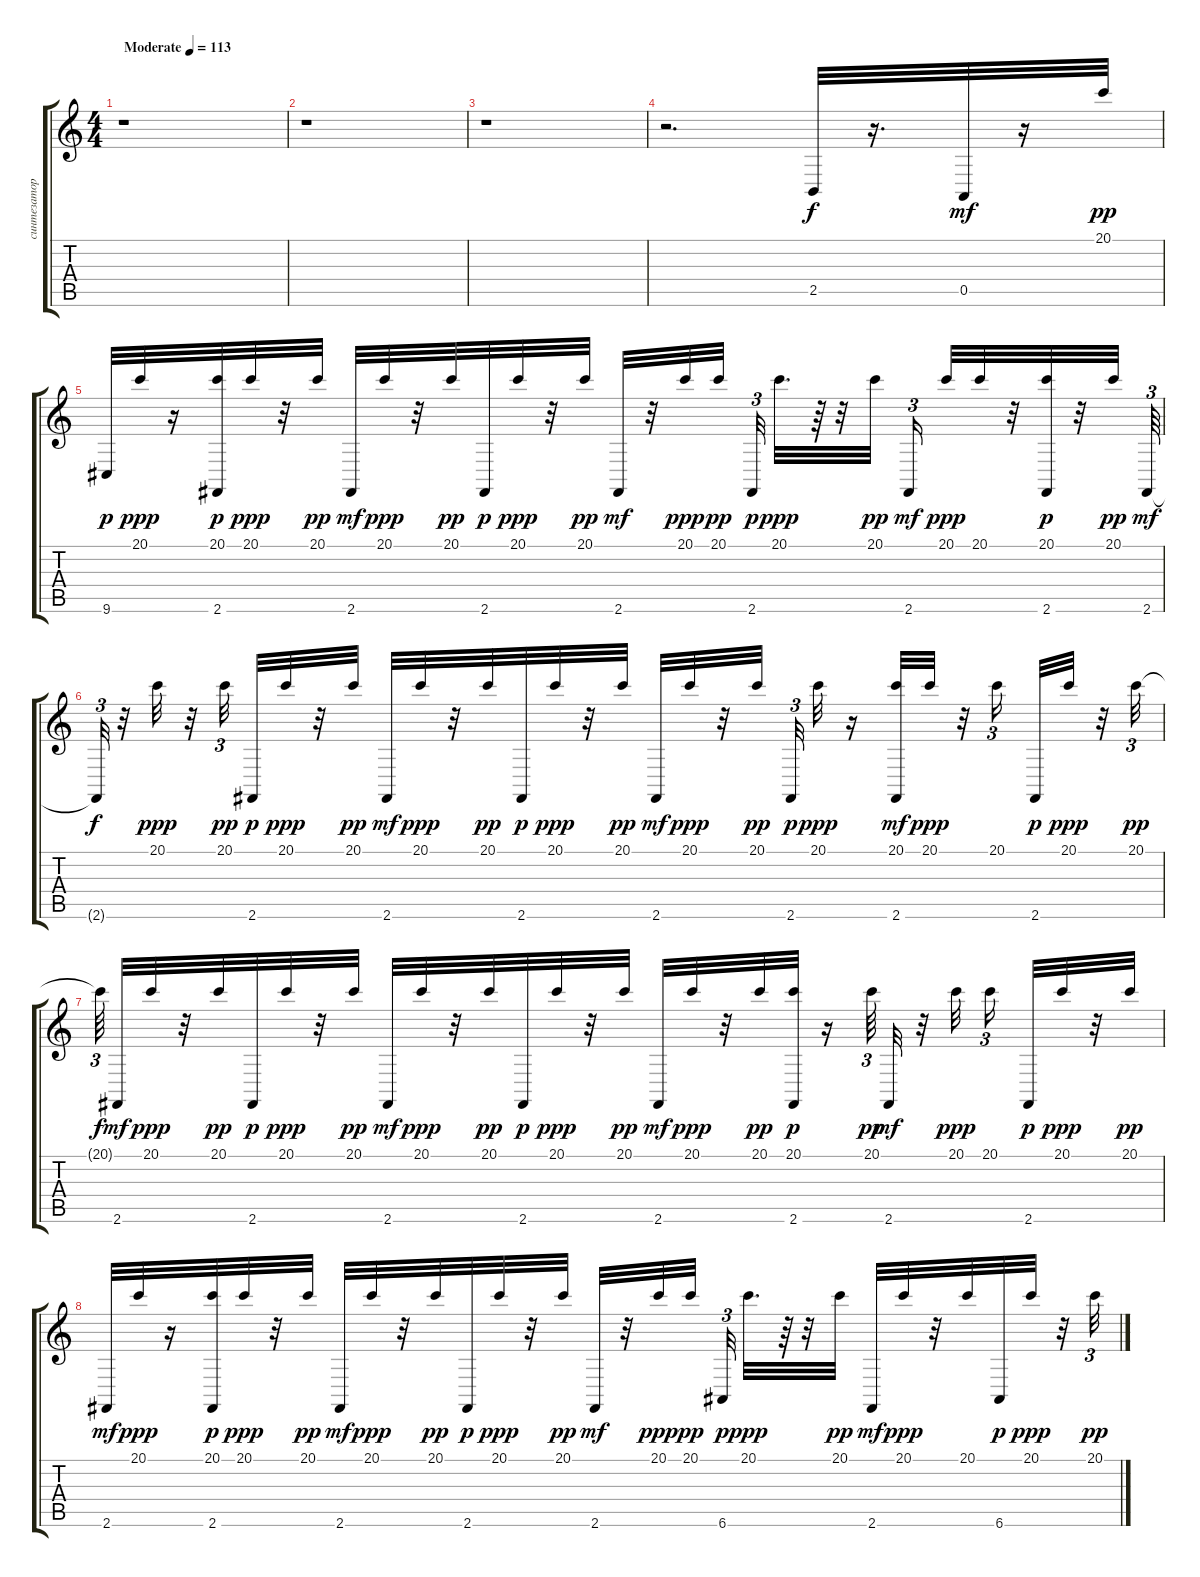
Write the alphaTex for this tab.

\track ("синтезатор" "синтезатор") {instrument acousticgrandpiano}
\staff {score tabs}
\tuning (E4 B3 G3 D3 A2 E2) {hide}
\ts (4 4)
\tempo (113 "Moderate")
\clef g2
\ks c
r.1{dy f instrument acousticgrandpiano} |
r.1 |
r.1 |
r.2{d} 2.5.32 r.16{d} 0.5.32{dy mf} r.16 20.1.32{dy pp} |
9.6.32{dy p} 20.1.32{dy ppp} r.16 (20.1 2.6).32{dy p} 20.1.32{dy ppp} r.32 20.1.32{dy pp} 2.6.32{dy mf} 20.1.32{dy ppp} r.32 20.1.32{dy pp} 2.6.32{dy p} 20.1.32{dy ppp} r.32 20.1.32{dy pp} 2.6.32{dy mf} r.32 20.1.32{dy ppp} 20.1.32{dy pp beam splitsecondary} 2.6.32{tu (3 2) dy p} 20.1.32{d dy ppp} r.64 r.32 20.1.32{dy pp} 2.6.16{tu (3 2) dy mf beam splitsecondary} 20.1.32{dy ppp} 20.1.32 r.32 (20.1 2.6).32{dy p} r.32 20.1.32{dy pp} 2.6.64{tu (3 2) dy mf} |
2.6{t}.32{tu (3 2) dy f} r.32 20.1.32{dy ppp} r.32 20.1.32{tu (3 2) dy pp beam splitsecondary} 2.6.32{dy p} 20.1.32{dy ppp} r.32 20.1.32{dy pp} 2.6.32{dy mf} 20.1.32{dy ppp} r.32 20.1.32{dy pp} 2.6.32{dy p} 20.1.32{dy ppp} r.32 20.1.32{dy pp} 2.6.32{dy mf} 20.1.32{dy ppp} r.32 20.1.32{dy pp beam splitsecondary} 2.6.32{tu (3 2) dy p} 20.1.32{dy ppp} r.16 (20.1 2.6).32{dy mf} 20.1.32{dy ppp} r.32 20.1.16{tu (3 2) beam splitsecondary} 2.6.32{dy p} 20.1.32{dy ppp} r.32 20.1.32{tu (3 2) dy pp} |
20.1{t}.64{tu (3 2) dy f beam splitsecondary} 2.6.32{dy mf} 20.1.32{dy ppp} r.32 20.1.32{dy pp} 2.6.32{dy p} 20.1.32{dy ppp} r.32 20.1.32{dy pp} 2.6.32{dy mf} 20.1.32{dy ppp} r.32 20.1.32{dy pp} 2.6.32{dy p} 20.1.32{dy ppp} r.32 20.1.32{dy pp} 2.6.32{dy mf} 20.1.32{dy ppp} r.32 20.1.32{dy pp} (20.1 2.6).32{dy p} r.16 20.1.64{tu (3 2) dy pp} 2.6.32{dy mf} r.32 20.1.32{dy ppp beam splitsecondary} 20.1.16{tu (3 2) beam splitsecondary} 2.6.32{dy p} 20.1.32{dy ppp} r.32 20.1.32{dy pp} |
2.6.32{dy mf} 20.1.32{dy ppp} r.16 (20.1 2.6).32{dy p} 20.1.32{dy ppp} r.32 20.1.32{dy pp} 2.6.32{dy mf} 20.1.32{dy ppp} r.32 20.1.32{dy pp} 2.6.32{dy p} 20.1.32{dy ppp} r.32 20.1.32{dy pp} 2.6.32{dy mf} r.32 20.1.32{dy ppp} 20.1.32{dy pp beam splitsecondary} 6.6.32{tu (3 2) dy p} 20.1.32{d dy ppp} r.64 r.32 20.1.32{dy pp} 2.6.32{dy mf} 20.1.32{dy ppp} r.32 20.1.32 6.6.32{dy p} 20.1.32{dy ppp} r.32 20.1.32{tu (3 2) dy pp}
